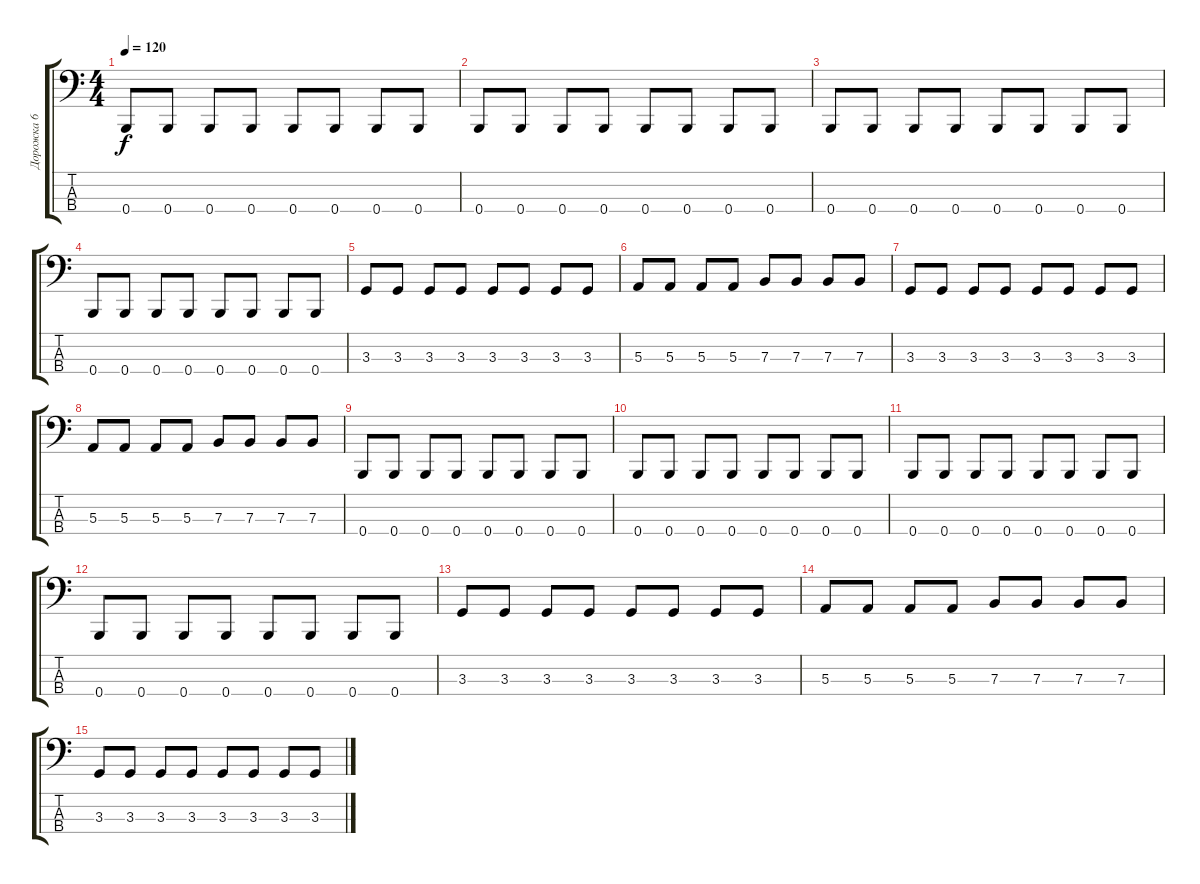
\track ("Дорожка 6" "Дорожка 6") {instrument slapbass2}
\staff {score tabs}
\tuning (D2 A1 E1 B0) {hide}
\ts (4 4)
\tempo 120
\clef f4
\ks c
0.4.8{dy f} 0.4.8 0.4.8 0.4.8 0.4.8 0.4.8 0.4.8 0.4.8 |
0.4.8 0.4.8 0.4.8 0.4.8 0.4.8 0.4.8 0.4.8 0.4.8 |
0.4.8 0.4.8 0.4.8 0.4.8 0.4.8 0.4.8 0.4.8 0.4.8 |
0.4.8 0.4.8 0.4.8 0.4.8 0.4.8 0.4.8 0.4.8 0.4.8 |
3.3.8 3.3.8 3.3.8 3.3.8 3.3.8 3.3.8 3.3.8 3.3.8 |
5.3.8 5.3.8 5.3.8 5.3.8 7.3.8 7.3.8 7.3.8 7.3.8 |
3.3.8 3.3.8 3.3.8 3.3.8 3.3.8 3.3.8 3.3.8 3.3.8 |
5.3.8 5.3.8 5.3.8 5.3.8 7.3.8 7.3.8 7.3.8 7.3.8 |
0.4.8 0.4.8 0.4.8 0.4.8 0.4.8 0.4.8 0.4.8 0.4.8 |
0.4.8 0.4.8 0.4.8 0.4.8 0.4.8 0.4.8 0.4.8 0.4.8 |
0.4.8 0.4.8 0.4.8 0.4.8 0.4.8 0.4.8 0.4.8 0.4.8 |
0.4.8 0.4.8 0.4.8 0.4.8 0.4.8 0.4.8 0.4.8 0.4.8 |
3.3.8 3.3.8 3.3.8 3.3.8 3.3.8 3.3.8 3.3.8 3.3.8 |
5.3.8 5.3.8 5.3.8 5.3.8 7.3.8 7.3.8 7.3.8 7.3.8 |
3.3.8 3.3.8 3.3.8 3.3.8 3.3.8 3.3.8 3.3.8 3.3.8
